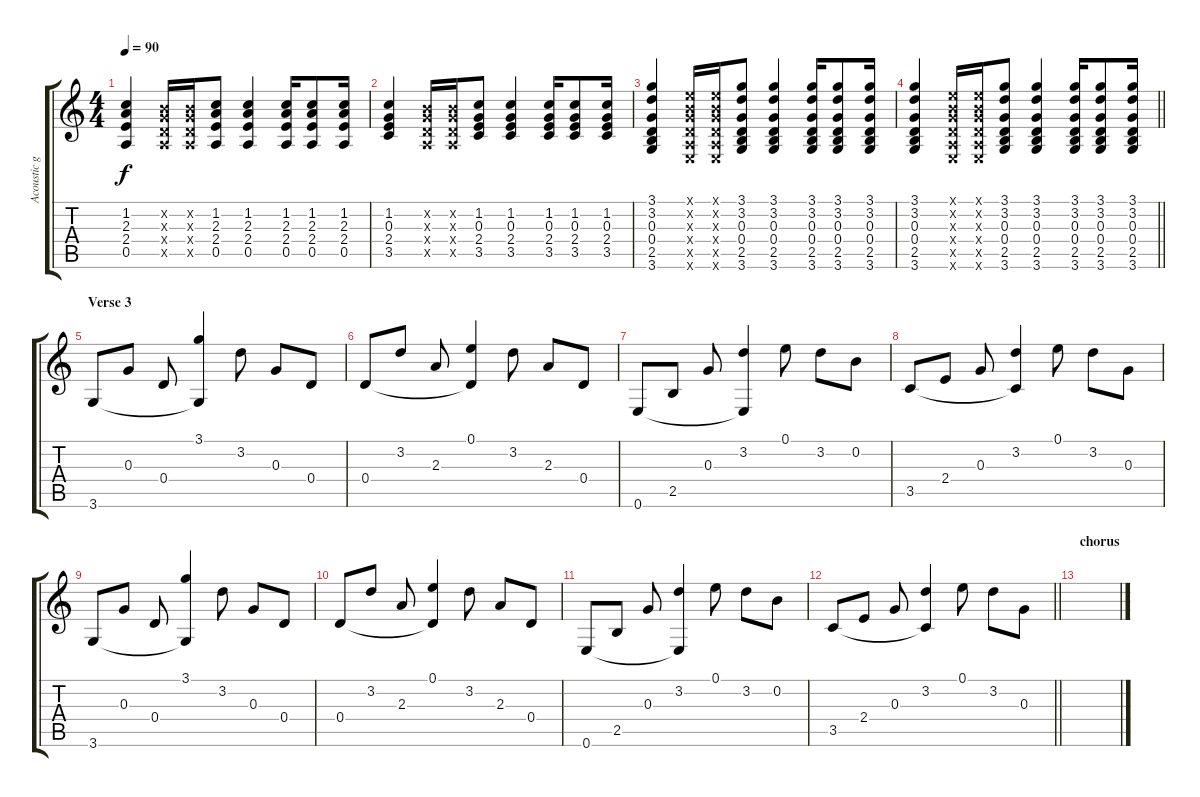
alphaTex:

\track ("Acoustic guitar" "Acoustic g") {instrument acousticguitarsteel}
\staff {score tabs}
\tuning (E4 B3 G3 D3 A2 E2) {hide}
\ts (4 4)
\tempo 90
\clef g2
\ks c
(1.2 2.3 2.4 0.5).4{dy f} (0.2{x} 0.3{x} 0.4{x} 0.5{x}).16 (0.2{x} 0.3{x} 0.4{x} 0.5{x}).16 (1.2 2.3 2.4 0.5).8 (1.2 2.3 2.4 0.5).4 (1.2 2.3 2.4 0.5).16 (1.2 2.3 2.4 0.5).8 (1.2 2.3 2.4 0.5).16 |
(1.2 0.3 2.4 3.5).4 (0.2{x} 0.3{x} 0.4{x} 0.5{x}).16 (0.2{x} 0.3{x} 0.4{x} 0.5{x}).16 (1.2 0.3 2.4 3.5).8 (1.2 0.3 2.4 3.5).4 (1.2 0.3 2.4 3.5).16 (1.2 0.3 2.4 3.5).8 (1.2 0.3 2.4 3.5).16 |
(3.1 3.2 0.3 0.4 2.5 3.6).4 (0.1{x} 0.2{x} 0.3{x} 0.4{x} 0.5{x} 0.6{x}).16 (0.1{x} 0.2{x} 0.3{x} 0.4{x} 0.5{x} 0.6{x}).16 (3.1 3.2 0.3 0.4 2.5 3.6).8 (3.1 3.2 0.3 0.4 2.5 3.6).4 (3.1 3.2 0.3 0.4 2.5 3.6).16 (3.1 3.2 0.3 0.4 2.5 3.6).8 (3.1 3.2 0.3 0.4 2.5 3.6).16 |
\barLineRight lightlight
(3.1 3.2 0.3 0.4 2.5 3.6).4 (0.1{x} 0.2{x} 0.3{x} 0.4{x} 0.5{x} 0.6{x}).16 (0.1{x} 0.2{x} 0.3{x} 0.4{x} 0.5{x} 0.6{x}).16 (3.1 3.2 0.3 0.4 2.5 3.6).8 (3.1 3.2 0.3 0.4 2.5 3.6).4 (3.1 3.2 0.3 0.4 2.5 3.6).16 (3.1 3.2 0.3 0.4 2.5 3.6).8 (3.1 3.2 0.3 0.4 2.5 3.6).16 |
\section ("" "Verse 3")
3.6.8 0.3.8 0.4.8 (3.1 3.6{t}).4 3.2.8 0.3.8 0.4.8 |
0.4.8 3.2.8 2.3.8 (0.1 0.4{t}).4 3.2.8 2.3.8 0.4.8 |
0.6.8 2.5.8 0.3.8 (3.2 0.6{t}).4 0.1.8 3.2.8 0.2.8 |
3.5.8 2.4.8 0.3.8 (3.2 3.5{t}).4 0.1.8 3.2.8 0.3.8 |
3.6.8 0.3.8 0.4.8 (3.1 3.6{t}).4 3.2.8 0.3.8 0.4.8 |
0.4.8 3.2.8 2.3.8 (0.1 0.4{t}).4 3.2.8 2.3.8 0.4.8 |
0.6.8 2.5.8 0.3.8 (3.2 0.6{t}).4 0.1.8 3.2.8 0.2.8 |
\barLineRight lightlight
3.5.8 2.4.8 0.3.8 (3.2 3.5{t}).4 0.1.8 3.2.8 0.3.8 |
\section ("" "chorus")
